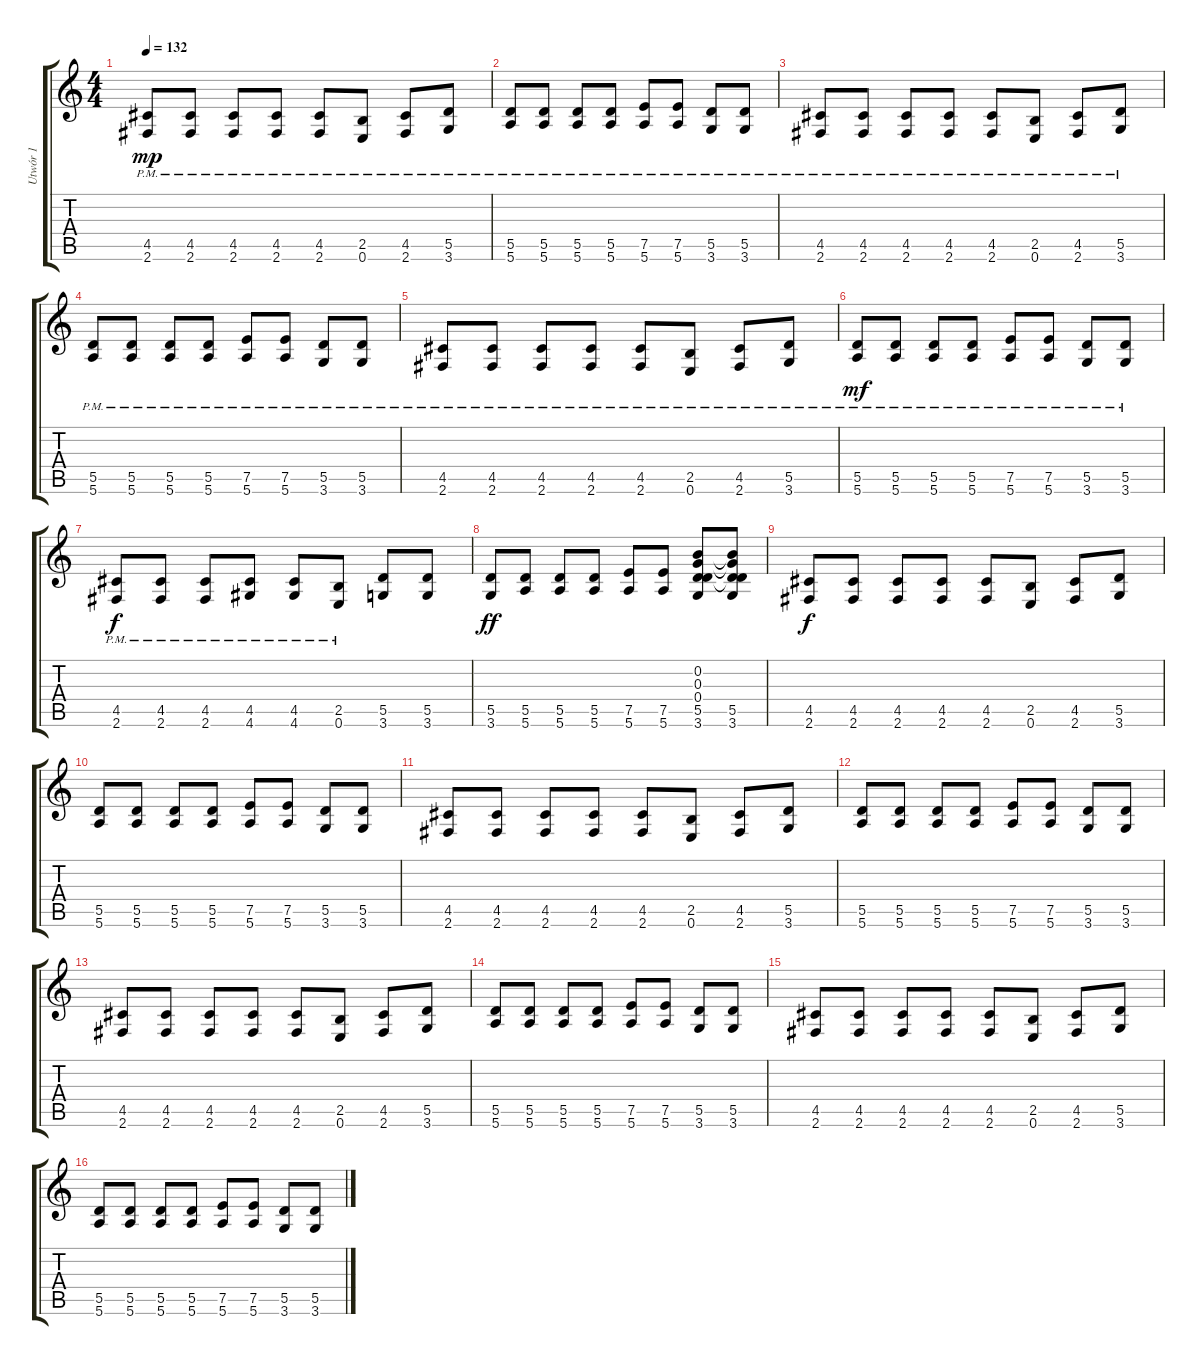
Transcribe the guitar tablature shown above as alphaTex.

\track ("Utwór 1" "Utwór 1") {instrument distortionguitar}
\staff {score tabs}
\tuning (E4 B3 G3 D3 A2 E2) {hide}
\ts (4 4)
\tempo 132
\clef g2
\ks c
(4.5{pm} 2.6{pm}).8{dy mp instrument electricguitarmuted} (4.5{pm} 2.6{pm}).8 (4.5{pm} 2.6{pm}).8 (4.5{pm} 2.6{pm}).8 (4.5{pm} 2.6{pm}).8 (2.5{pm} 0.6{pm}).8 (4.5{pm} 2.6{pm}).8 (5.5{pm} 3.6{pm}).8 |
(5.5{pm} 5.6{pm}).8 (5.5{pm} 5.6{pm}).8 (5.5{pm} 5.6{pm}).8 (5.5{pm} 5.6{pm}).8 (7.5{pm} 5.6{pm}).8 (7.5{pm} 5.6{pm}).8 (5.5{pm} 3.6{pm}).8 (5.5{pm} 3.6{pm}).8 |
(4.5{pm} 2.6{pm}).8{instrument electricguitarmuted} (4.5{pm} 2.6{pm}).8 (4.5{pm} 2.6{pm}).8 (4.5{pm} 2.6{pm}).8 (4.5{pm} 2.6{pm}).8 (2.5{pm} 0.6{pm}).8 (4.5{pm} 2.6{pm}).8 (5.5{pm} 3.6{pm}).8 |
(5.5{pm} 5.6{pm}).8 (5.5{pm} 5.6{pm}).8 (5.5{pm} 5.6{pm}).8 (5.5{pm} 5.6{pm}).8 (7.5{pm} 5.6{pm}).8 (7.5{pm} 5.6{pm}).8 (5.5{pm} 3.6{pm}).8 (5.5{pm} 3.6{pm}).8 |
(4.5{pm} 2.6{pm}).8{instrument electricguitarmuted} (4.5{pm} 2.6{pm}).8 (4.5{pm} 2.6{pm}).8 (4.5{pm} 2.6{pm}).8 (4.5{pm} 2.6{pm}).8 (2.5{pm} 0.6{pm}).8 (4.5{pm} 2.6{pm}).8 (5.5{pm} 3.6{pm}).8 |
(5.5{pm} 5.6{pm}).8{dy mf} (5.5{pm} 5.6{pm}).8 (5.5{pm} 5.6{pm}).8 (5.5{pm} 5.6{pm}).8 (7.5{pm} 5.6{pm}).8 (7.5{pm} 5.6{pm}).8 (5.5{pm} 3.6{pm}).8 (5.5{pm} 3.6{pm}).8 |
(4.5{pm} 2.6{pm}).8{dy f instrument electricguitarmuted} (4.5{pm} 2.6{pm}).8 (4.5{pm} 2.6{pm}).8 (4.5{pm} 4.6{pm}).8 (4.5{pm} 4.6{pm}).8 (2.5{pm} 0.6{pm}).8 (5.5 3.6).8 (5.5 3.6).8 |
(5.5 3.6).8{dy ff instrument distortionguitar} (5.5 5.6).8 (5.5 5.6).8 (5.5 5.6).8 (7.5 5.6).8 (7.5 5.6).8 (0.2 0.3 0.4 5.5 3.6).8 (0.2{t} 0.3{t} 0.4{t} 5.5 3.6).8 |
(4.5 2.6).8{dy f volume 16 instrument distortionguitar} (4.5 2.6).8 (4.5 2.6).8 (4.5 2.6).8 (4.5 2.6).8 (2.5 0.6).8 (4.5 2.6).8 (5.5 3.6).8 |
(5.5 5.6).8 (5.5 5.6).8 (5.5 5.6).8 (5.5 5.6).8 (7.5 5.6).8 (7.5 5.6).8 (5.5 3.6).8 (5.5 3.6).8 |
(4.5 2.6).8 (4.5 2.6).8 (4.5 2.6).8 (4.5 2.6).8 (4.5 2.6).8 (2.5 0.6).8 (4.5 2.6).8 (5.5 3.6).8 |
(5.5 5.6).8 (5.5 5.6).8 (5.5 5.6).8 (5.5 5.6).8 (7.5 5.6).8 (7.5 5.6).8 (5.5 3.6).8 (5.5 3.6).8 |
(4.5 2.6).8 (4.5 2.6).8 (4.5 2.6).8 (4.5 2.6).8 (4.5 2.6).8 (2.5 0.6).8 (4.5 2.6).8 (5.5 3.6).8 |
(5.5 5.6).8 (5.5 5.6).8 (5.5 5.6).8 (5.5 5.6).8 (7.5 5.6).8 (7.5 5.6).8 (5.5 3.6).8 (5.5 3.6).8 |
(4.5 2.6).8 (4.5 2.6).8 (4.5 2.6).8 (4.5 2.6).8 (4.5 2.6).8 (2.5 0.6).8 (4.5 2.6).8 (5.5 3.6).8 |
(5.5 5.6).8 (5.5 5.6).8 (5.5 5.6).8 (5.5 5.6).8 (7.5 5.6).8 (7.5 5.6).8 (5.5 3.6).8 (5.5 3.6).8
